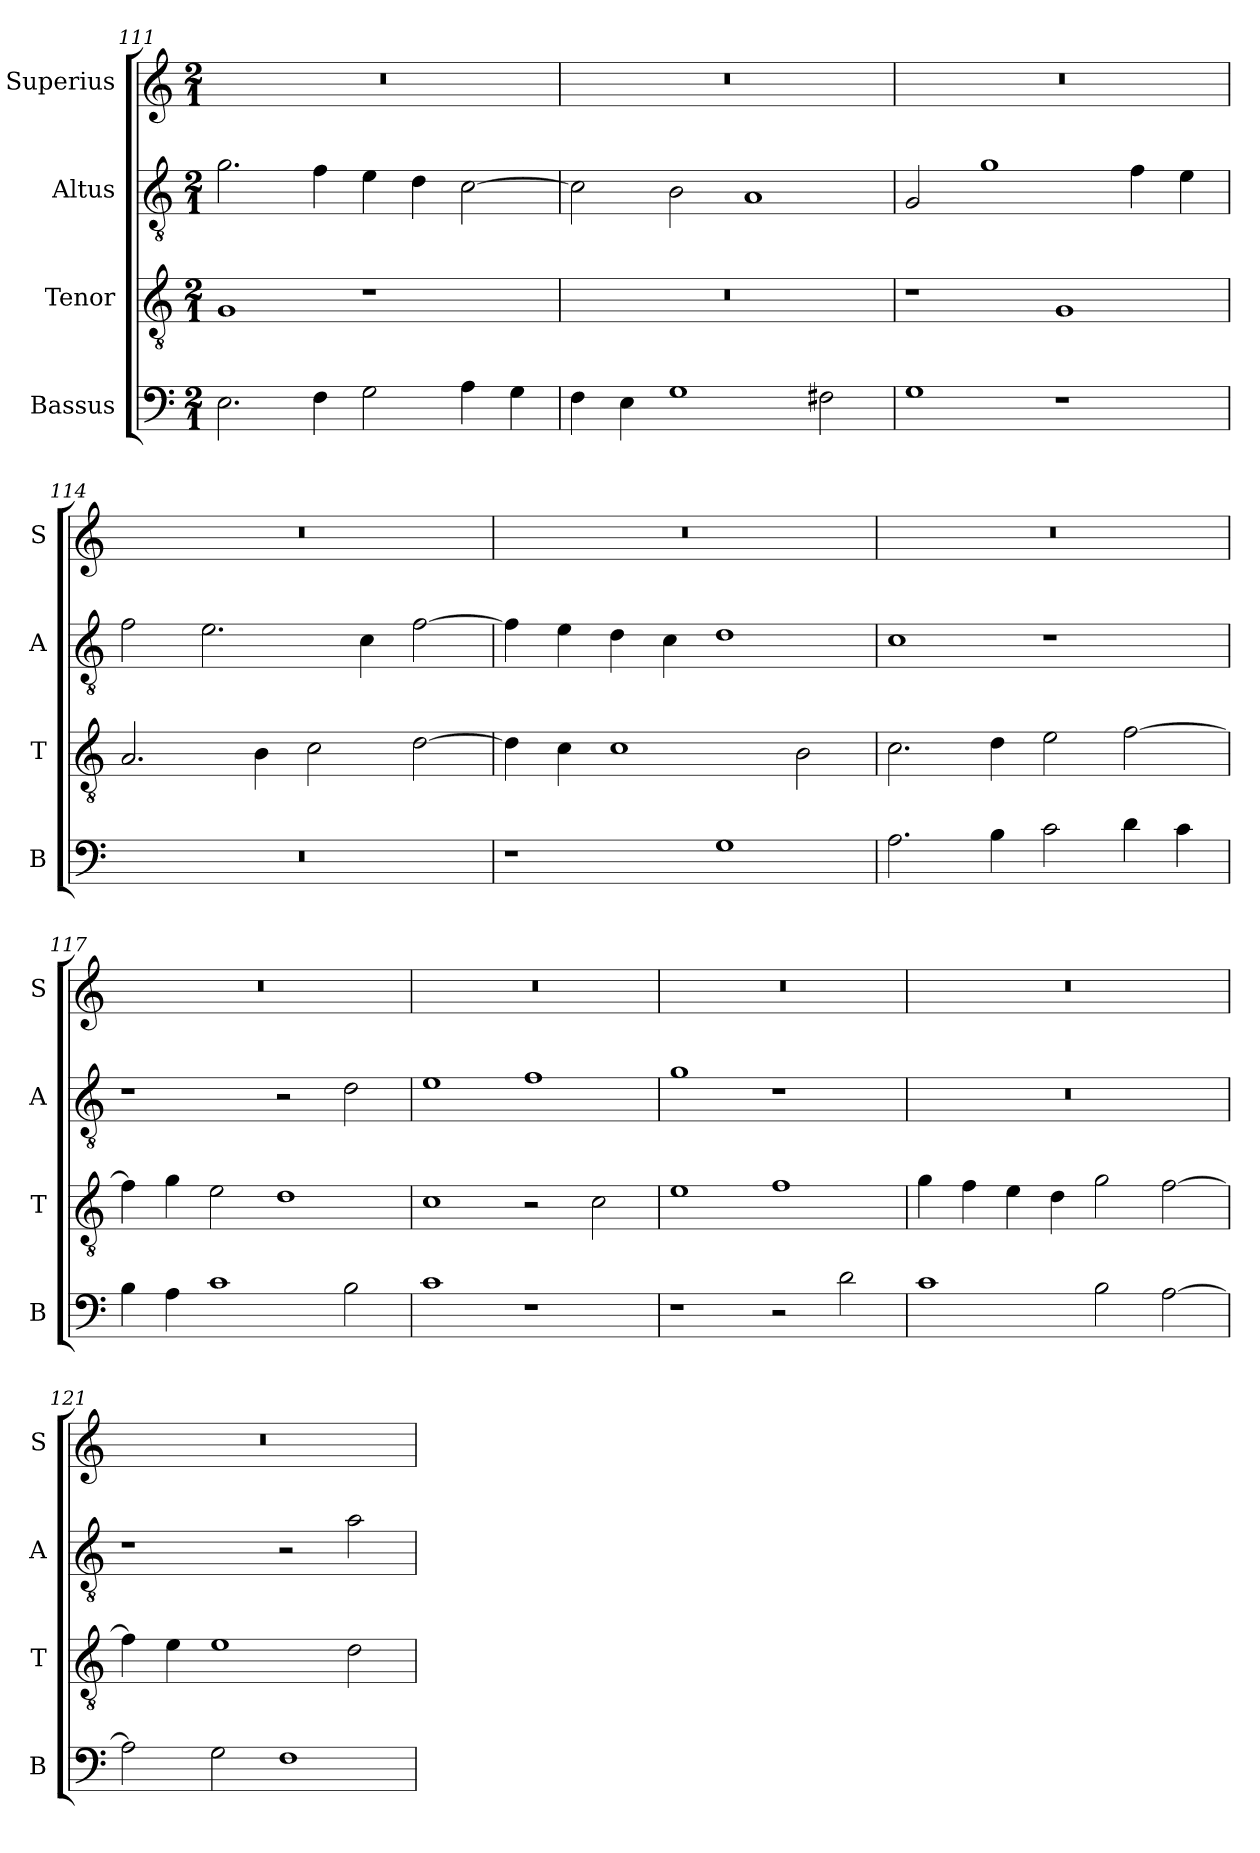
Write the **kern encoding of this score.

**kern	**kern	**kern	**kern
*part4	*part3	*part2	*part1
*staff4	*staff3	*staff2	*staff1
*I"Bassus	*I"Tenor	*I"Altus	*I"Superius
*I'B	*I'T	*I'A	*I'S
*clefF4	*clefGv2	*clefGv2	*clefG2
*k[]	*k[]	*k[]	*k[]
*M2/1	*M2/1	*M2/1	*M2/1
=111	=111	=111	=111
2.E\	1G	2.g\	0r
4F\	.	4f\	.
2G\	1r	4e\	.
.	.	4d\	.
4A\	.	[2c\	.
4G\	.	.	.
=112	=112	=112	=112
4F\	0r	2c\]	0r
4E\	.	.	.
1G	.	2B\	.
.	.	1A	.
2F#X\	.	.	.
=113	=113	=113	=113
1G	1r	2G/	0r
.	.	1g	.
1r	1G	.	.
.	.	4f\	.
.	.	4e\	.
=114	=114	=114	=114
0r	2.A/	2f\	0r
.	.	2.e\	.
.	4B\	.	.
.	2c\	.	.
.	.	4c\	.
.	[2d\	[2f\	.
=115	=115	=115	=115
1r	4d\]	4f\]	0r
.	4c\	4e\	.
.	1c	4d\	.
.	.	4c\	.
1G	.	1d	.
.	2B\	.	.
=116	=116	=116	=116
2.A\	2.c\	1c	0r
4B\	4d\	.	.
2c\	2e\	1r	.
4d\	[2f\	.	.
4c\	.	.	.
=117	=117	=117	=117
4B\	4f\]	1r	0r
4A\	4g\	.	.
1c	2e\	.	.
.	1d	2r	.
2B\	.	2d\	.
=118	=118	=118	=118
1c	1c	1e	0r
1r	2r	1f	.
.	2c\	.	.
=119	=119	=119	=119
1r	1e	1g	0r
2r	1f	1r	.
2d\	.	.	.
=120	=120	=120	=120
1c	4g\	0r	0r
.	4f\	.	.
.	4e\	.	.
.	4d\	.	.
2B\	2g\	.	.
[2A\	[2f\	.	.
=121	=121	=121	=121
2A\]	4f\]	1r	0r
.	4e\	.	.
2G\	1e	.	.
1F	.	2r	.
.	2d\	2a\	.
=	=	=	=
*-	*-	*-	*-
